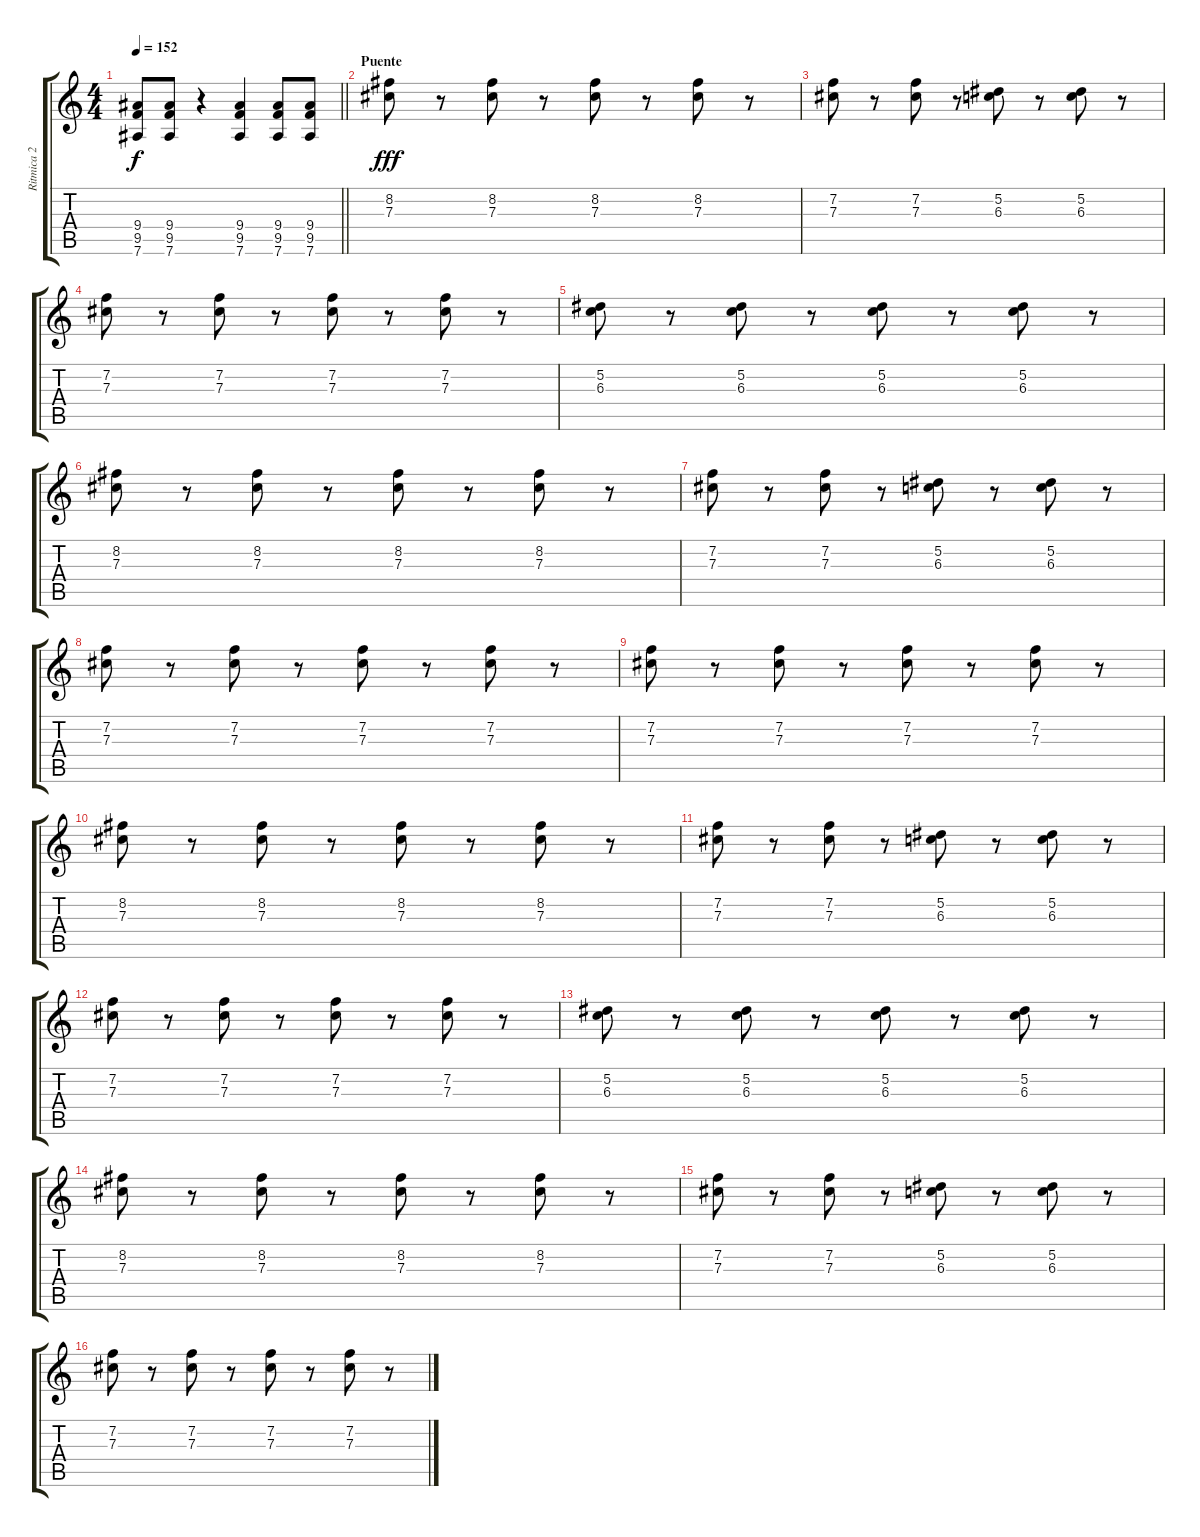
\track ("Ritmica 2" "Ritmica 2") {instrument distortionguitar}
\staff {score tabs}
\tuning (Eb4 Bb3 Gb3 Db3 Ab2 Eb2) {hide}
\ts (4 4)
\tempo 152
\clef g2
\barLineRight lightlight
\ks c
(9.4 9.5 7.6).8{dy f} (9.4 9.5 7.6).8 r.4 (9.4 9.5 7.6).4 (9.4 9.5 7.6).8 (9.4 9.5 7.6).8 |
\section ("" "Puente")
(8.2 7.3).8{dy fff} r.8 (8.2 7.3).8 r.8 (8.2 7.3).8 r.8 (8.2 7.3).8 r.8 |
(7.2 7.3).8 r.8 (7.2 7.3).8 r.8 (5.2 6.3).8 r.8 (5.2 6.3).8 r.8 |
(7.2 7.3).8 r.8 (7.2 7.3).8 r.8 (7.2 7.3).8 r.8 (7.2 7.3).8 r.8 |
(5.2 6.3).8 r.8 (5.2 6.3).8 r.8 (5.2 6.3).8 r.8 (5.2 6.3).8 r.8 |
(8.2 7.3).8 r.8 (8.2 7.3).8 r.8 (8.2 7.3).8 r.8 (8.2 7.3).8 r.8 |
(7.2 7.3).8 r.8 (7.2 7.3).8 r.8 (5.2 6.3).8 r.8 (5.2 6.3).8 r.8 |
(7.2 7.3).8 r.8 (7.2 7.3).8 r.8 (7.2 7.3).8 r.8 (7.2 7.3).8 r.8 |
(7.2 7.3).8 r.8 (7.2 7.3).8 r.8 (7.2 7.3).8 r.8 (7.2 7.3).8 r.8 |
(8.2 7.3).8 r.8 (8.2 7.3).8 r.8 (8.2 7.3).8 r.8 (8.2 7.3).8 r.8 |
(7.2 7.3).8 r.8 (7.2 7.3).8 r.8 (5.2 6.3).8 r.8 (5.2 6.3).8 r.8 |
(7.2 7.3).8 r.8 (7.2 7.3).8 r.8 (7.2 7.3).8 r.8 (7.2 7.3).8 r.8 |
(5.2 6.3).8 r.8 (5.2 6.3).8 r.8 (5.2 6.3).8 r.8 (5.2 6.3).8 r.8 |
(8.2 7.3).8 r.8 (8.2 7.3).8 r.8 (8.2 7.3).8 r.8 (8.2 7.3).8 r.8 |
(7.2 7.3).8 r.8 (7.2 7.3).8 r.8 (5.2 6.3).8 r.8 (5.2 6.3).8 r.8 |
(7.2 7.3).8 r.8 (7.2 7.3).8 r.8 (7.2 7.3).8 r.8 (7.2 7.3).8 r.8
